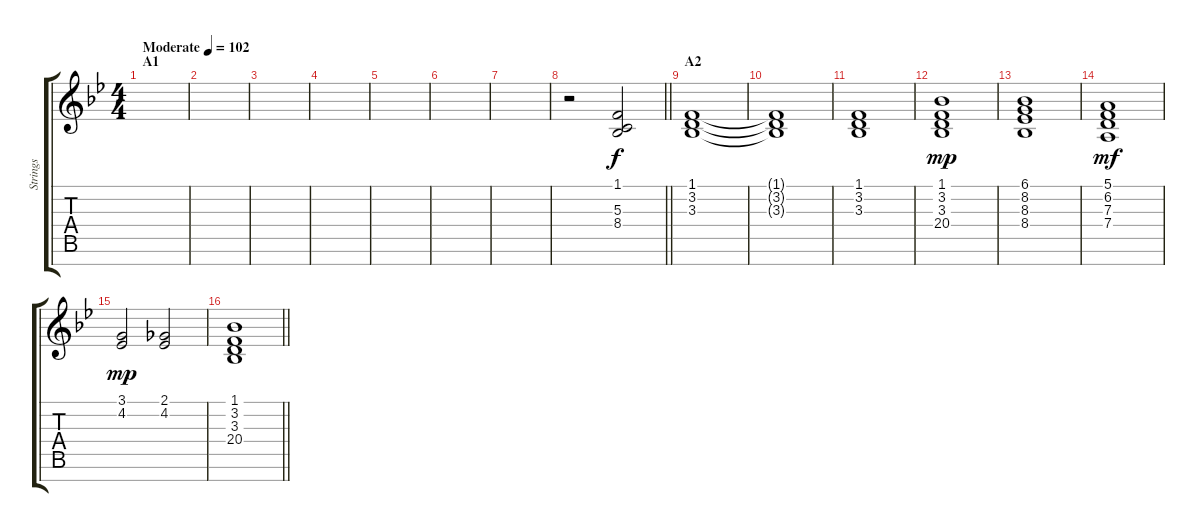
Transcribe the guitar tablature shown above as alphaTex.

\track ("Strings" "Strings") {instrument stringensemble2}
\staff {score tabs}
\tuning (E4 B3 G3 D3 A2 E2 B1) {hide}
\ts (4 4)
\section ("" "A1")
\tempo (102 "Moderate")
\clef g2
\ks bb
|
|
|
|
|
|
|
\barLineRight lightlight
r.2{volume 4} (1.1 5.3 8.4).2{volume 8} |
\section ("" "A2")
(1.1 3.2 3.3).1 |
(1.1{t} 3.2{t} 3.3{t}).1 |
(1.1 3.2 3.3).1 |
(1.1 3.2 3.3 20.4).1{dy mp} |
(6.1 8.2 8.3 8.4).1 |
(5.1 6.2 7.3 7.4).1{dy mf} |
(3.1 4.2).2{dy mp} (2.1 4.2).2 |
\barLineRight lightlight
(1.1 3.2 3.3 20.4).1
